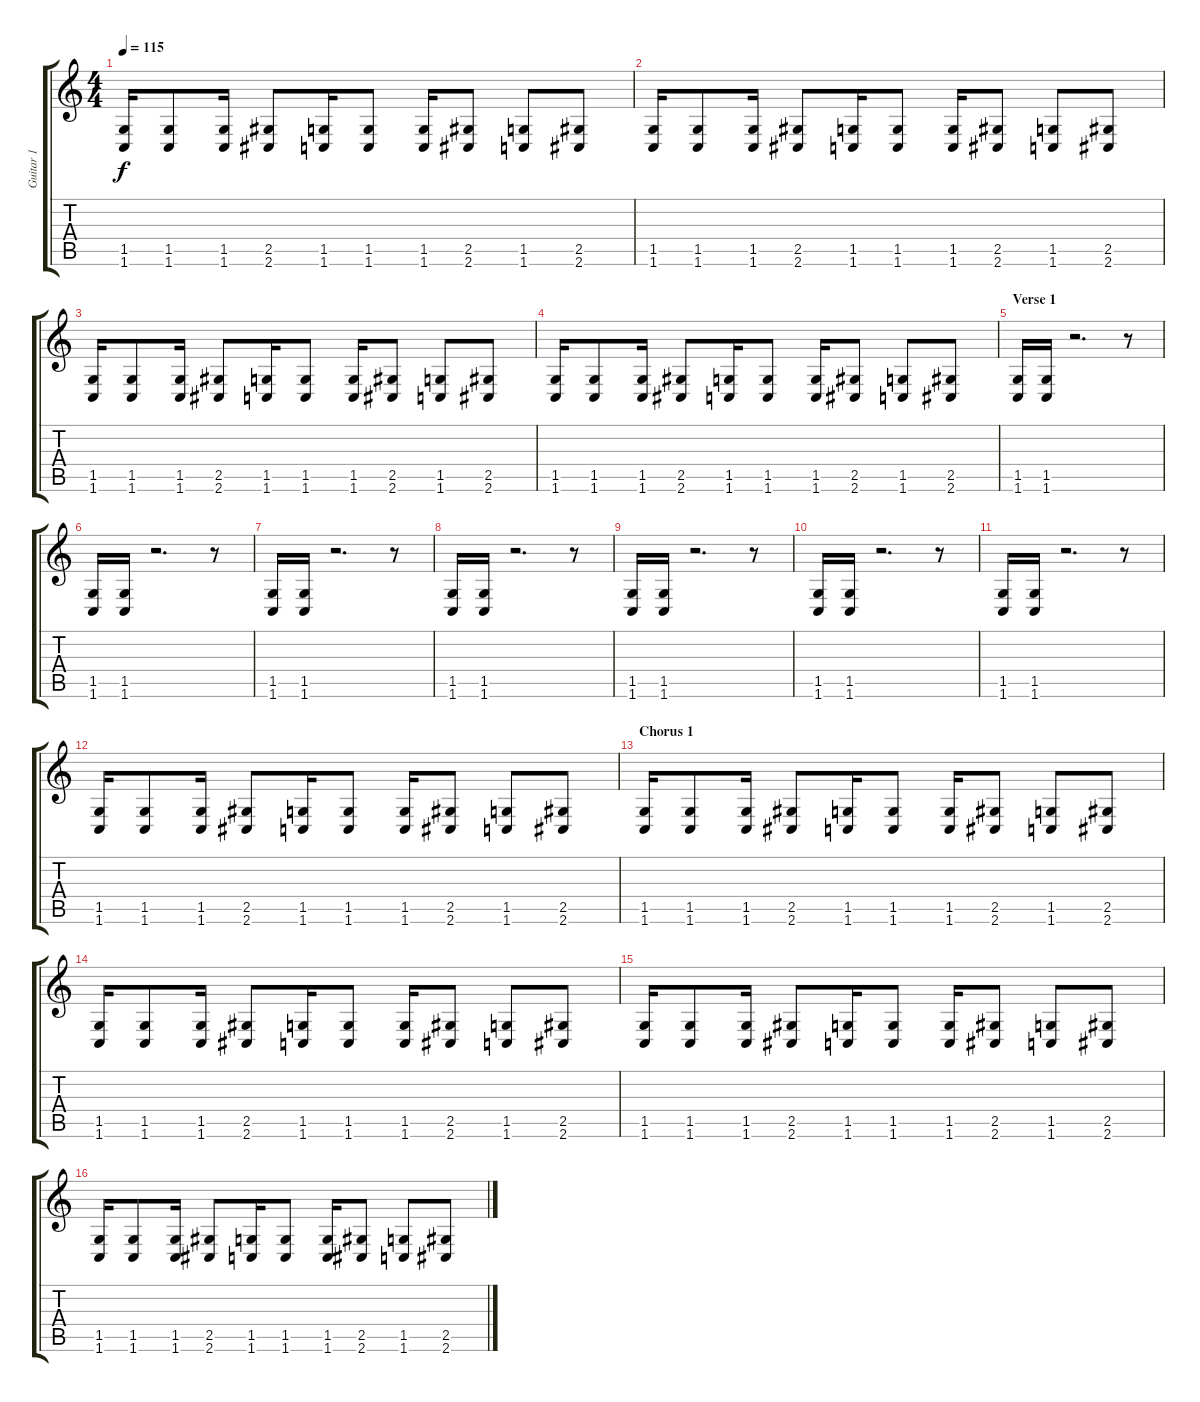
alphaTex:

\track ("Guitar 1" "Guitar 1") {instrument distortionguitar}
\staff {score tabs}
\tuning (Db4 Ab3 E3 B2 Gb2 B1) {hide}
\ts (4 4)
\tempo 115
\clef g2
\ks c
(1.5 1.6).16{dy f} (1.5 1.6).8 (1.5 1.6).16 (2.5 2.6).8 (1.5 1.6).16 (1.5 1.6).8 (1.5 1.6).16 (2.5 2.6).8 (1.5 1.6).8 (2.5 2.6).8 |
(1.5 1.6).16 (1.5 1.6).8 (1.5 1.6).16 (2.5 2.6).8 (1.5 1.6).16 (1.5 1.6).8 (1.5 1.6).16 (2.5 2.6).8 (1.5 1.6).8 (2.5 2.6).8 |
(1.5 1.6).16 (1.5 1.6).8 (1.5 1.6).16 (2.5 2.6).8 (1.5 1.6).16 (1.5 1.6).8 (1.5 1.6).16 (2.5 2.6).8 (1.5 1.6).8 (2.5 2.6).8 |
(1.5 1.6).16 (1.5 1.6).8 (1.5 1.6).16 (2.5 2.6).8 (1.5 1.6).16 (1.5 1.6).8 (1.5 1.6).16 (2.5 2.6).8 (1.5 1.6).8 (2.5 2.6).8 |
\section ("" "Verse 1")
(1.5 1.6).16{balance 8 instrument electricguitarmuted} (1.5 1.6).16 r.2{d} r.8 |
(1.5 1.6).16 (1.5 1.6).16 r.2{d} r.8 |
(1.5 1.6).16 (1.5 1.6).16 r.2{d} r.8 |
(1.5 1.6).16 (1.5 1.6).16 r.2{d} r.8 |
(1.5 1.6).16 (1.5 1.6).16 r.2{d} r.8 |
(1.5 1.6).16 (1.5 1.6).16 r.2{d} r.8 |
(1.5 1.6).16 (1.5 1.6).16 r.2{d} r.8 |
(1.5 1.6).16{balance 11 instrument distortionguitar} (1.5 1.6).8 (1.5 1.6).16 (2.5 2.6).8 (1.5 1.6).16 (1.5 1.6).8 (1.5 1.6).16 (2.5 2.6).8 (1.5 1.6).8 (2.5 2.6).8 |
\section ("" "Chorus 1")
(1.5 1.6).16 (1.5 1.6).8 (1.5 1.6).16 (2.5 2.6).8 (1.5 1.6).16 (1.5 1.6).8 (1.5 1.6).16 (2.5 2.6).8 (1.5 1.6).8 (2.5 2.6).8 |
(1.5 1.6).16 (1.5 1.6).8 (1.5 1.6).16 (2.5 2.6).8 (1.5 1.6).16 (1.5 1.6).8 (1.5 1.6).16 (2.5 2.6).8 (1.5 1.6).8 (2.5 2.6).8 |
(1.5 1.6).16 (1.5 1.6).8 (1.5 1.6).16 (2.5 2.6).8 (1.5 1.6).16 (1.5 1.6).8 (1.5 1.6).16 (2.5 2.6).8 (1.5 1.6).8 (2.5 2.6).8 |
(1.5 1.6).16 (1.5 1.6).8 (1.5 1.6).16 (2.5 2.6).8 (1.5 1.6).16 (1.5 1.6).8 (1.5 1.6).16 (2.5 2.6).8 (1.5 1.6).8 (2.5 2.6).8
